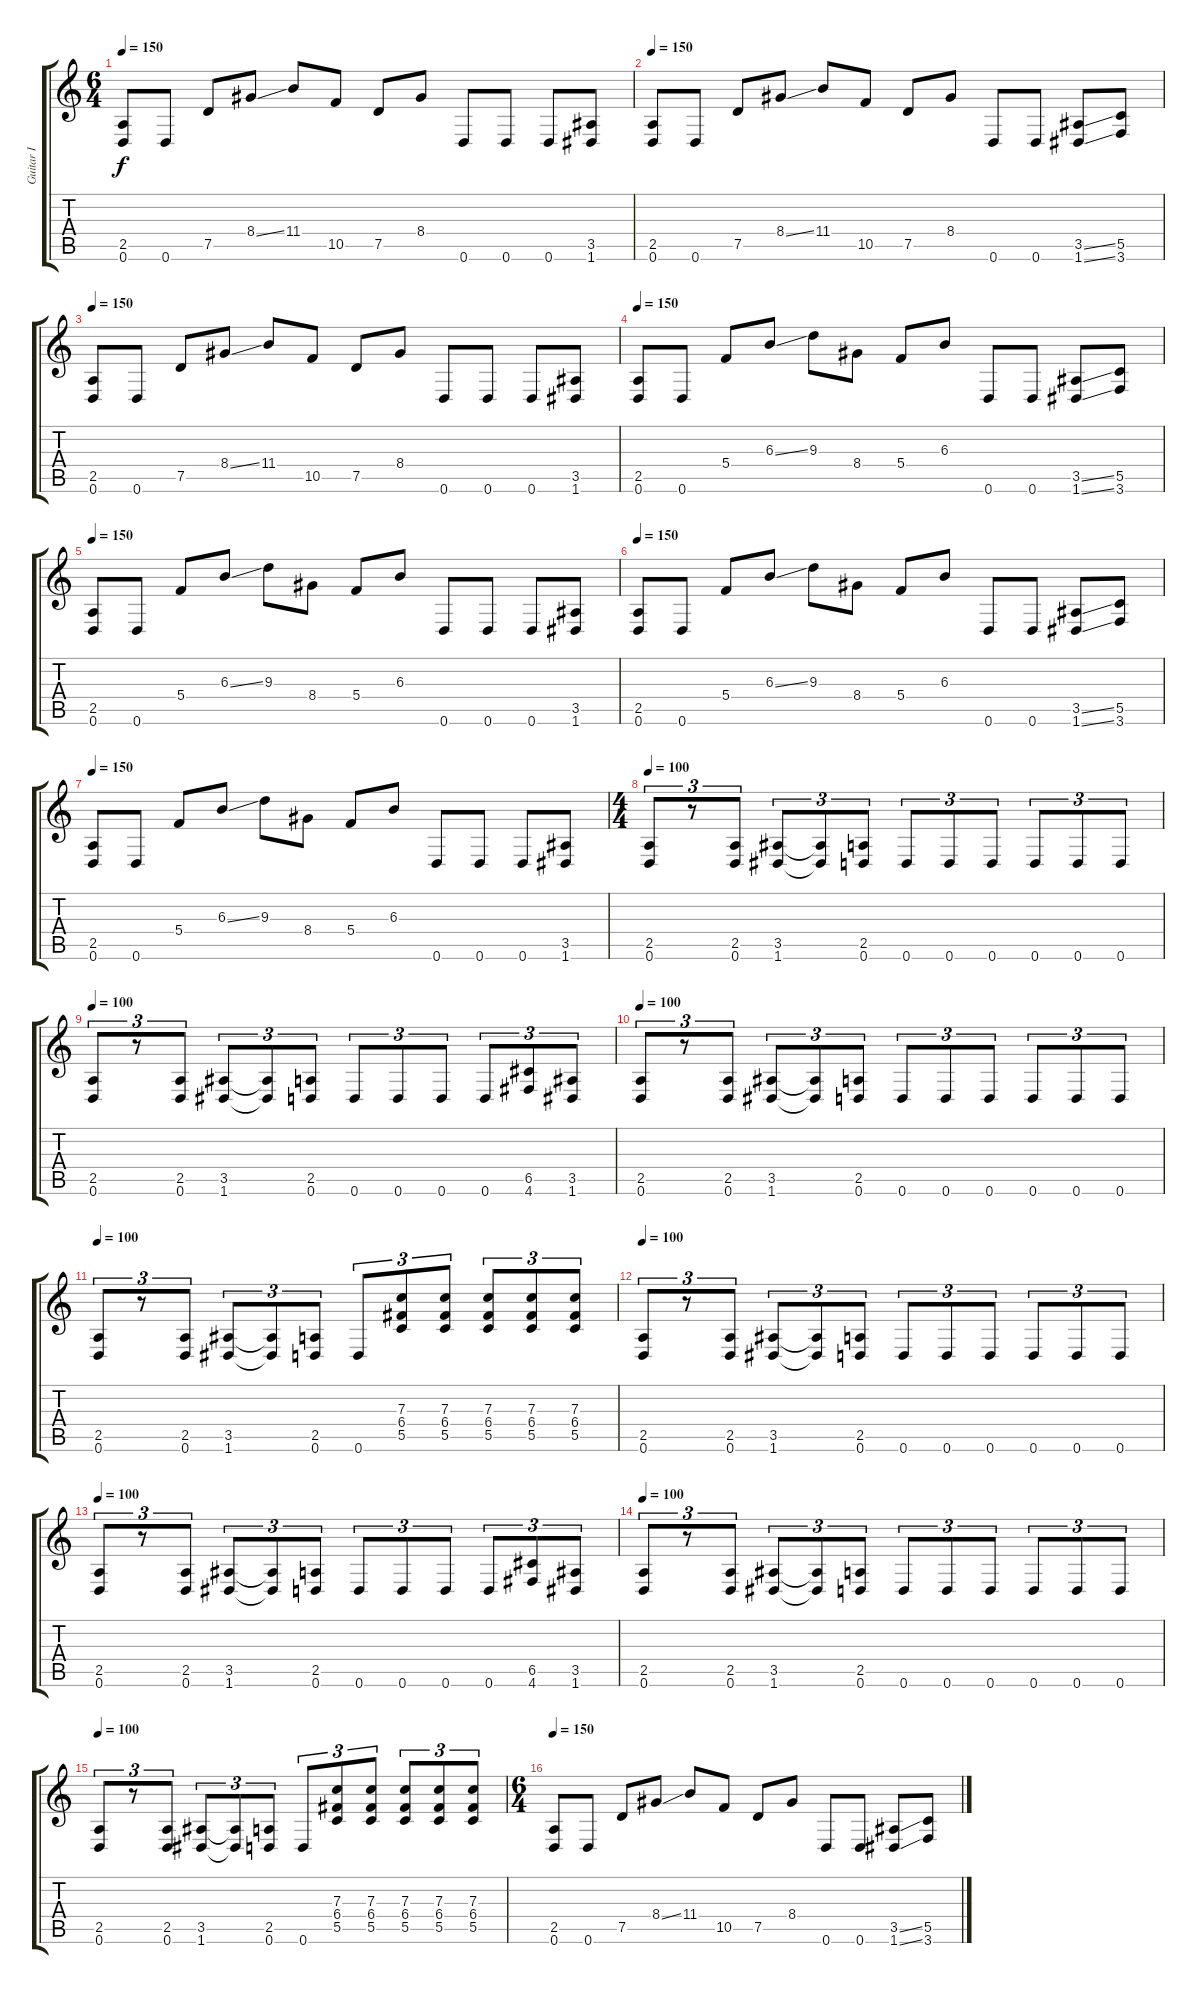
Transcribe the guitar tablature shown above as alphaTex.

\track ("Guitar I" "Guitar I") {instrument distortionguitar}
\staff {score tabs}
\tuning (D4 A3 F3 C3 G2 D2) {hide}
\ts (6 4)
\tempo 150
\clef g2
\ks c
(2.5 0.6).8{dy f} 0.6.8 7.5.8 8.4{ss}.8 11.4.8 10.5.8 7.5.8 8.4.8 0.6.8 0.6.8 0.6.8 (3.5 1.6).8 |
\tempo 150
(2.5 0.6).8{volume 16 instrument distortionguitar} 0.6.8 7.5.8 8.4{ss}.8 11.4.8 10.5.8 7.5.8 8.4.8 0.6.8 0.6.8 (3.5{ss} 1.6{ss}).8 (5.5 3.6).8 |
\tempo 150
(2.5 0.6).8 0.6.8 7.5.8 8.4{ss}.8 11.4.8 10.5.8 7.5.8 8.4.8 0.6.8 0.6.8 0.6.8 (3.5 1.6).8 |
\tempo 150
(2.5 0.6).8 0.6.8 5.4.8 6.3{ss}.8 9.3.8 8.4.8 5.4.8 6.3.8 0.6.8 0.6.8 (3.5{ss} 1.6{ss}).8 (5.5 3.6).8 |
\tempo 150
(2.5 0.6).8 0.6.8 5.4.8 6.3{ss}.8 9.3.8 8.4.8 5.4.8 6.3.8 0.6.8 0.6.8 0.6.8 (3.5 1.6).8 |
\tempo 150
(2.5 0.6).8 0.6.8 5.4.8 6.3{ss}.8 9.3.8 8.4.8 5.4.8 6.3.8 0.6.8 0.6.8 (3.5{ss} 1.6{ss}).8 (5.5 3.6).8 |
\tempo 150
(2.5 0.6).8 0.6.8 5.4.8 6.3{ss}.8 9.3.8 8.4.8 5.4.8 6.3.8 0.6.8 0.6.8 0.6.8 (3.5 1.6).8 |
\ts (4 4)
\tempo 100
(2.5 0.6).8{tu (3 2)} r.8{tu (3 2)} (2.5 0.6).8{tu (3 2)} (3.5 1.6).8{tu (3 2)} (3.5{t} 1.6{t}).8{tu (3 2)} (2.5 0.6).8{tu (3 2)} 0.6.8{tu (3 2)} 0.6.8{tu (3 2)} 0.6.8{tu (3 2)} 0.6.8{tu (3 2)} 0.6.8{tu (3 2)} 0.6.8{tu (3 2)} |
\tempo 100
(2.5 0.6).8{tu (3 2)} r.8{tu (3 2)} (2.5 0.6).8{tu (3 2)} (3.5 1.6).8{tu (3 2)} (3.5{t} 1.6{t}).8{tu (3 2)} (2.5 0.6).8{tu (3 2)} 0.6.8{tu (3 2)} 0.6.8{tu (3 2)} 0.6.8{tu (3 2)} 0.6.8{tu (3 2)} (6.5 4.6).8{tu (3 2)} (3.5 1.6).8{tu (3 2)} |
\tempo 100
(2.5 0.6).8{tu (3 2)} r.8{tu (3 2)} (2.5 0.6).8{tu (3 2)} (3.5 1.6).8{tu (3 2)} (3.5{t} 1.6{t}).8{tu (3 2)} (2.5 0.6).8{tu (3 2)} 0.6.8{tu (3 2)} 0.6.8{tu (3 2)} 0.6.8{tu (3 2)} 0.6.8{tu (3 2)} 0.6.8{tu (3 2)} 0.6.8{tu (3 2)} |
\tempo 100
(2.5 0.6).8{tu (3 2)} r.8{tu (3 2)} (2.5 0.6).8{tu (3 2)} (3.5 1.6).8{tu (3 2)} (3.5{t} 1.6{t}).8{tu (3 2)} (2.5 0.6).8{tu (3 2)} 0.6.8{tu (3 2)} (7.3 6.4 5.5).8{tu (3 2)} (7.3 6.4 5.5).8{tu (3 2)} (7.3 6.4 5.5).8{tu (3 2)} (7.3 6.4 5.5).8{tu (3 2)} (7.3 6.4 5.5).8{tu (3 2)} |
\tempo 100
(2.5 0.6).8{tu (3 2)} r.8{tu (3 2)} (2.5 0.6).8{tu (3 2)} (3.5 1.6).8{tu (3 2)} (3.5{t} 1.6{t}).8{tu (3 2)} (2.5 0.6).8{tu (3 2)} 0.6.8{tu (3 2)} 0.6.8{tu (3 2)} 0.6.8{tu (3 2)} 0.6.8{tu (3 2)} 0.6.8{tu (3 2)} 0.6.8{tu (3 2)} |
\tempo 100
(2.5 0.6).8{tu (3 2)} r.8{tu (3 2)} (2.5 0.6).8{tu (3 2)} (3.5 1.6).8{tu (3 2)} (3.5{t} 1.6{t}).8{tu (3 2)} (2.5 0.6).8{tu (3 2)} 0.6.8{tu (3 2)} 0.6.8{tu (3 2)} 0.6.8{tu (3 2)} 0.6.8{tu (3 2)} (6.5 4.6).8{tu (3 2)} (3.5 1.6).8{tu (3 2)} |
\tempo 100
(2.5 0.6).8{tu (3 2)} r.8{tu (3 2)} (2.5 0.6).8{tu (3 2)} (3.5 1.6).8{tu (3 2)} (3.5{t} 1.6{t}).8{tu (3 2)} (2.5 0.6).8{tu (3 2)} 0.6.8{tu (3 2)} 0.6.8{tu (3 2)} 0.6.8{tu (3 2)} 0.6.8{tu (3 2)} 0.6.8{tu (3 2)} 0.6.8{tu (3 2)} |
\tempo 100
(2.5 0.6).8{tu (3 2)} r.8{tu (3 2)} (2.5 0.6).8{tu (3 2)} (3.5 1.6).8{tu (3 2)} (3.5{t} 1.6{t}).8{tu (3 2)} (2.5 0.6).8{tu (3 2)} 0.6.8{tu (3 2)} (7.3 6.4 5.5).8{tu (3 2)} (7.3 6.4 5.5).8{tu (3 2)} (7.3 6.4 5.5).8{tu (3 2)} (7.3 6.4 5.5).8{tu (3 2)} (7.3 6.4 5.5).8{tu (3 2)} |
\ts (6 4)
\tempo 150
(2.5 0.6).8{volume 16 instrument distortionguitar} 0.6.8 7.5.8 8.4{ss}.8 11.4.8 10.5.8 7.5.8 8.4.8 0.6.8 0.6.8 (3.5{ss} 1.6{ss}).8 (5.5 3.6).8
